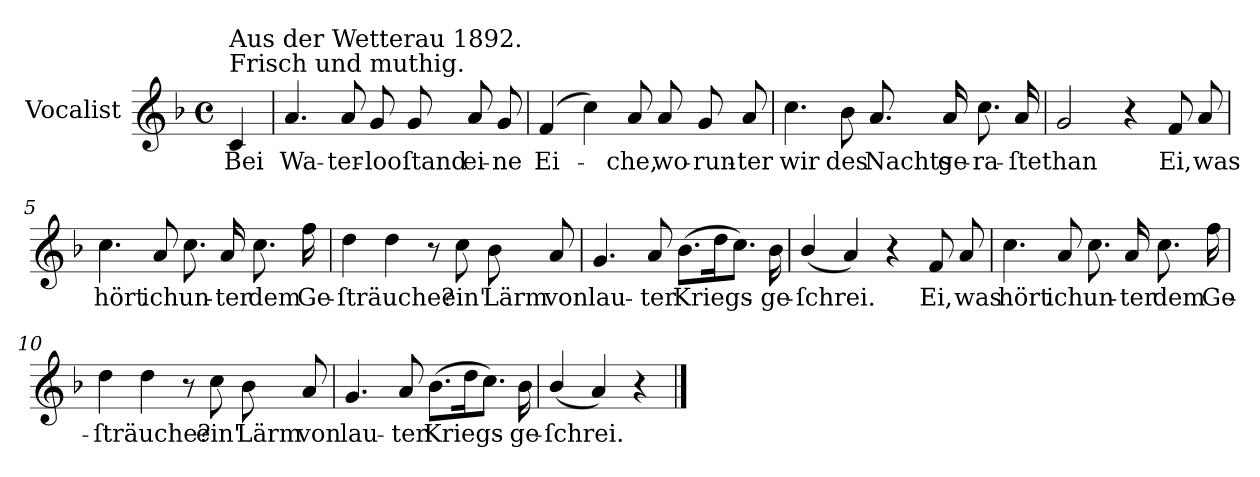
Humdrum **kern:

**kern	**text
*part1	*part1
*staff1	*staff1
*I"Vocalist	*
*k[b-]	*
*F:	*
*M4/4	*
*met(c)	*
=	=
!LO:TX:a:t=Frisch und muthig.	!
!LO:TX:a:t=Aus der Wetterau 1892.	!
4c	Bei
=1	=1
4.a	Wa-
8a	-ter-
8g	-loo
8g	ſtand
8a	ei-
8g	-ne
=2	=2
(4f	Ei-
4cc)	.
8a	-che,
8a	wo-
8g	-run-
8a	-ter
=3	=3
4.cc	wir
8b-	des
8.a	Nachts
16a	ge-
8.cc	-ra-
16a	-ſtet
=4	=4
2g	han
4r	.
8f	Ei,
8a	was
=5	=5
4.cc	hört
8a	ich
8.cc	un-
16a	-ter
8.cc	dem
16ff	Ge-
=6	=6
4dd	-ſträuche?
4dd	.
8r	.
8cc	ein'
8b-	Lärm
8a	von
=7	=7
4.g	lau-
8a	-ter
(8.b-L	Kriegs-
16ddK	.
8.ccJ)	.
16b-	-ge-
=8	=8
(4b-/	-ſchrei.
4a)	.
4r	.
8f	Ei,
8a	was
=9	=9
4.cc	hört
8a	ich
8.cc	un-
16a	-ter
8.cc	dem
16ff	Ge-
=10	=10
4dd	-ſträuche?
4dd	.
8r	.
8cc	ein'
8b-	Lärm
8a	von
=11	=11
4.g	lau-
8a	-ter
(8.b-L	Kriegs-
16ddK	.
8.ccJ)	.
16b-	-ge-
=12	=12
(4b-/	-ſchrei.
4a)	.
4r	.
==	==
*-	*-
